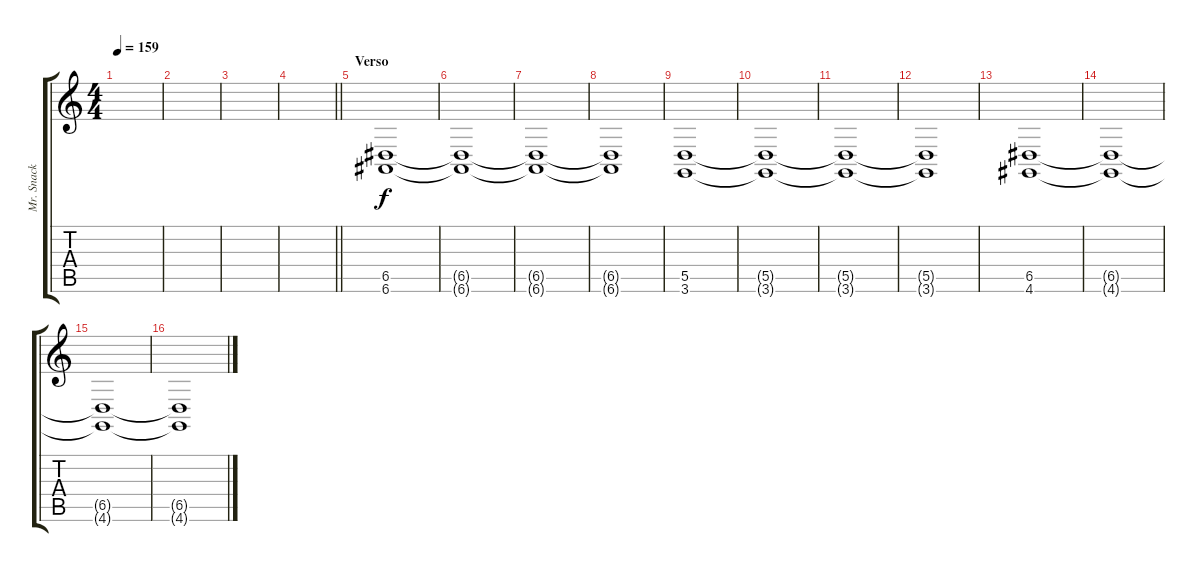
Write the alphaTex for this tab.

\track ("Mr. Snack" "Mr. Snack") {instrument acousticgrandpiano}
\staff {score tabs}
\tuning (E4 B3 G3 D3 A2 E2) {hide}
\ts (4 4)
\tempo 159
\clef g2
\ks c
|
|
|
\barLineRight lightlight
|
\section ("" "Verso")
(6.5 6.6).1 |
(6.5{t} 6.6{t}).1 |
(6.5{t} 6.6{t}).1 |
(6.5{t} 6.6{t}).1 |
(5.5 3.6).1 |
(5.5{t} 3.6{t}).1 |
(5.5{t} 3.6{t}).1 |
(5.5{t} 3.6{t}).1 |
(6.5 4.6).1 |
(6.5{t} 4.6{t}).1 |
(6.5{t} 4.6{t}).1 |
(6.5{t} 4.6{t}).1
